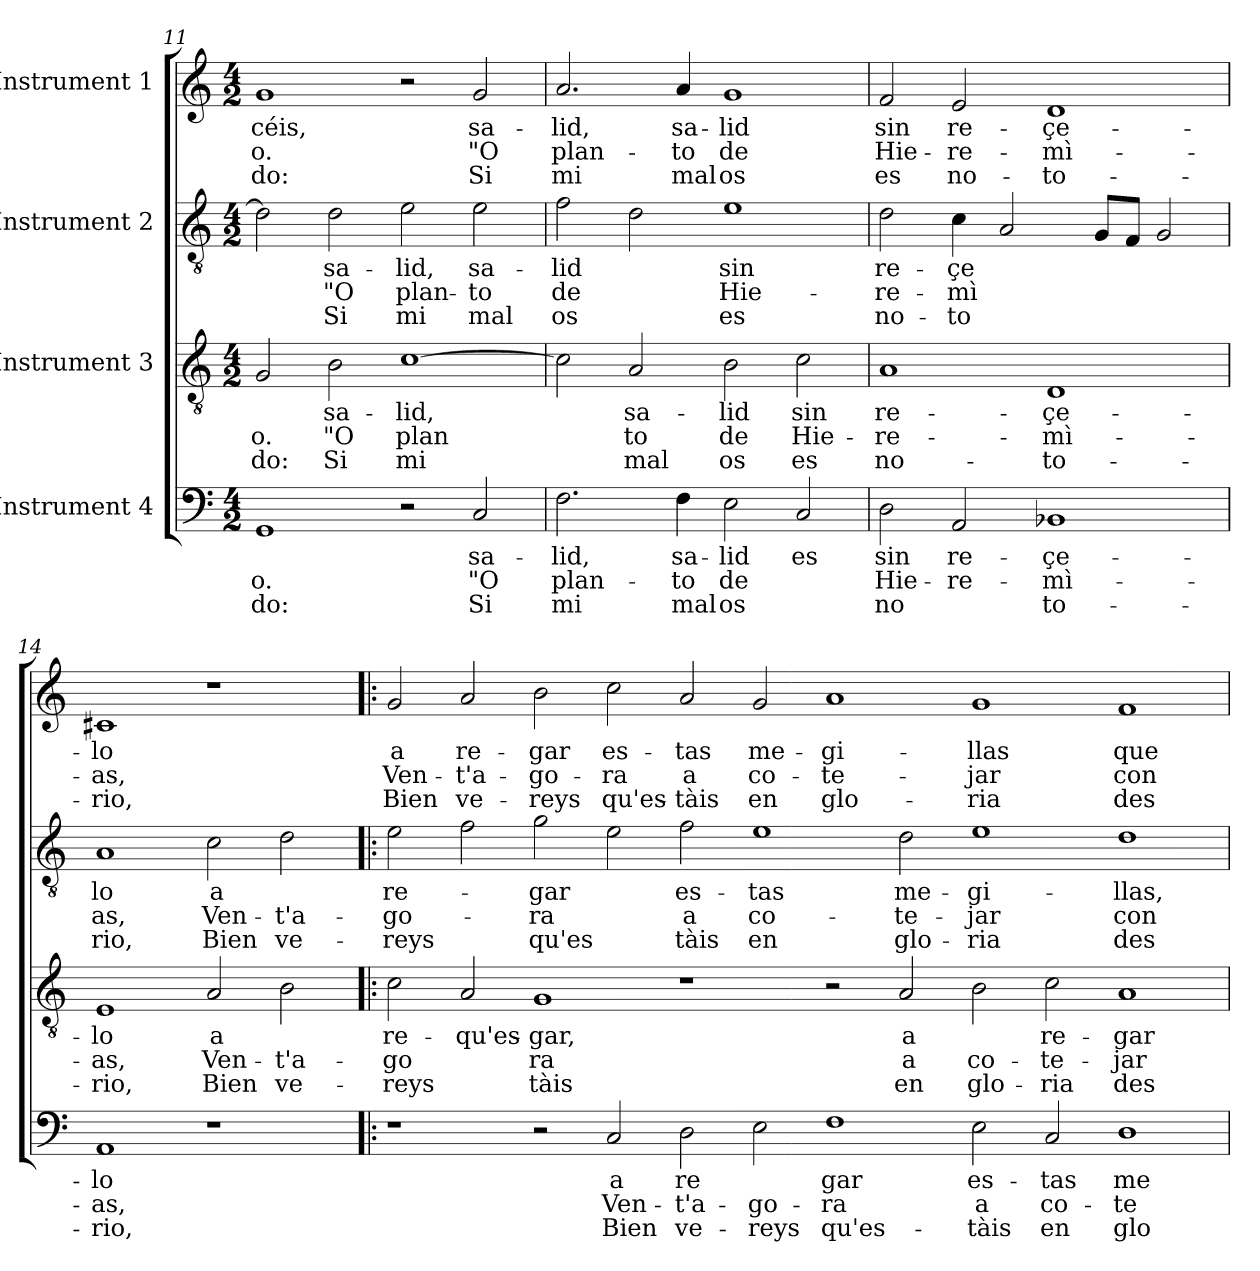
**kern	**text	**text	**text	**kern	**text	**text	**text	**kern	**text	**text	**text	**kern	**text	**text	**text
*part4	*part4	*part4	*part4	*part3	*part3	*part3	*part3	*part2	*part2	*part2	*part2	*part1	*part1	*part1	*part1
*staff4	*staff4	*staff4	*staff4	*staff3	*staff3	*staff3	*staff3	*staff2	*staff2	*staff2	*staff2	*staff1	*staff1	*staff1	*staff1
*I"Instrument 4	*	*	*	*I"Instrument 3	*	*	*	*I"Instrument 2	*	*	*	*I"Instrument 1	*	*	*
*clefF4	*	*	*	*clefGv2	*	*	*	*clefGv2	*	*	*	*clefG2	*	*	*
*k[]	*	*	*	*k[]	*	*	*	*k[]	*	*	*	*k[]	*	*	*
*C:	*	*	*	*C:	*	*	*	*C:	*	*	*	*C:	*	*	*
*M4/2	*	*	*	*M4/2	*	*	*	*M4/2	*	*	*	*M4/2	*	*	*
=11	=11	=11	=11	=11	=11	=11	=11	=11	=11	=11	=11	=11	=11	=11	=11
!	!LO:LY:b:rj	!LO:LY:b:rj	!LO:LY:b:rj	!	!LO:LY:b:rj	!LO:LY:b:rj	!LO:LY:b:rj	!	!LO:LY:b:rj	!LO:LY:b:rj	!LO:LY:b:rj	!	!LO:LY:b:rj	!LO:LY:b:rj	!LO:LY:b:rj
1GG	-	o.	do:	2G/	-	o.	do:	2d\]	.	-	-	1g	-céis,	o.	do:
!	!	!	!	!	!LO:LY:b:rj	!LO:LY:b:rj	!LO:LY:b:rj	!	!LO:LY:b:rj	!LO:LY:b:rj	!LO:LY:b:rj	!	!	!	!
.	.	.	.	2B\	sa-	-"O	Si	2d\	sa-	-"O	Si	.	.	.	.
!	!	!	!	!	!LO:LY:b:rj	!LO:LY:b:rj	!LO:LY:b:rj	!	!LO:LY:b:rj	!LO:LY:b:rj	!LO:LY:b:rj	!	!	!	!
2r	.	.	.	[>1c	lid,	plan-	-mi	2e\	lid,	plan-	-mi	2r	.	.	.
!	!LO:LY:b:rj	!LO:LY:b:rj	!LO:LY:b:rj	!	!	!	!	!	!LO:LY:b:rj	!LO:LY:b:rj	!LO:LY:b:rj	!	!LO:LY:b:rj	!LO:LY:b:rj	!LO:LY:b:rj
2C/	sa-	-"O	Si	.	.	.	.	2e\	sa-	-to	mal	2g/	sa-	-"O	Si
=12	=12	=12	=12	=12	=12	=12	=12	=12	=12	=12	=12	=12	=12	=12	=12
!	!LO:LY:b:rj	!LO:LY:b:rj	!LO:LY:b:rj	!	!LO:LY:b:rj	!LO:LY:b:rj	!LO:LY:b:rj	!	!LO:LY:b:rj	!LO:LY:b:rj	!LO:LY:b:rj	!	!LO:LY:b:rj	!LO:LY:b:rj	!LO:LY:b:rj
2.F\	lid,	plan-	-mi	2c\]	.	-	-	2f\	lid	de	os	2.a/	lid,	plan-	-mi
!	!	!	!	!	!LO:LY:b:rj	!LO:LY:b:rj	!LO:LY:b:rj	!	!LO:LY:b:rj	!LO:LY:b:rj	!LO:LY:b:rj	!	!	!	!
.	.	.	.	2A/	sa-	-to	mal	2d\	.	.	-	.	.	.	.
!	!LO:LY:b:rj	!LO:LY:b:rj	!LO:LY:b:rj	!	!	!	!	!	!	!	!	!	!LO:LY:b:rj	!LO:LY:b:rj	!LO:LY:b:rj
4F\	sa-	-to	mal	.	.	.	.	.	.	.	.	4a/	sa-	-to	mal
!	!LO:LY:b:rj	!LO:LY:b:rj	!LO:LY:b:rj	!	!LO:LY:b:rj	!LO:LY:b:rj	!LO:LY:b:rj	!	!LO:LY:b:rj	!LO:LY:b:rj	!LO:LY:b:rj	!	!LO:LY:b:rj	!LO:LY:b:rj	!LO:LY:b:rj
2E\	lid	de	os	2B\	lid	de	os	1e	-sin	Hie-	-es	1g	lid	de	os
!	!LO:LY:b:rj	!LO:LY:b:rj	!LO:LY:b:rj	!	!LO:LY:b:rj	!LO:LY:b:rj	!LO:LY:b:rj	!	!	!	!	!	!	!	!
2C/	es	.	.	2c\	sin	Hie-	-es	.	.	.	.	.	.	.	.
=13	=13	=13	=13	=13	=13	=13	=13	=13	=13	=13	=13	=13	=13	=13	=13
!	!LO:LY:b:rj	!LO:LY:b:rj	!LO:LY:b:rj	!	!LO:LY:b:rj	!LO:LY:b:rj	!LO:LY:b:rj	!	!LO:LY:b:rj	!LO:LY:b:rj	!LO:LY:b:rj	!	!LO:LY:b:rj	!LO:LY:b:rj	!LO:LY:b:rj
2D\	sin	Hie-	-no-	1A	re-	-re-	-no-	2d\	re-	-re-	-no-	2f/	sin	Hie-	-es
!	!LO:LY:b:rj	!LO:LY:b:rj	!LO:LY:b:rj	!	!	!	!	!	!LO:LY:b:rj	!LO:LY:b:rj	!LO:LY:b:rj	!	!LO:LY:b:rj	!LO:LY:b:rj	!LO:LY:b:rj
2AA/	-re-	-re-	--	.	.	.	.	4c\	-çe-	-mì-	-to-	2e/	re-	-re-	-no-
!	!	!	!	!	!	!	!	!	!LO:LY:b:rj	!LO:LY:b:rj	!LO:LY:b:rj	!	!	!	!
.	.	.	.	.	.	.	.	2A/	--	--	--	.	.	.	.
!	!LO:LY:b:rj	!LO:LY:b:rj	!LO:LY:b:rj	!	!LO:LY:b:rj	!LO:LY:b:rj	!LO:LY:b:rj	!	!	!	!	!	!LO:LY:b:rj	!LO:LY:b:rj	!LO:LY:b:rj
1BB-X	-çe-	-mì-	-to-	1D	-çe-	-mì-	-to-	.	.	.	.	1d	-çe-	-mì-	-to-
!	!	!	!	!	!	!	!	!	!LO:LY:b:rj	!LO:LY:b:rj	!LO:LY:b:rj	!	!	!	!
.	.	.	.	.	.	.	.	8G/L	--	--	--	.	.	.	.
!	!	!	!	!	!	!	!	!	!LO:LY:b:rj	!LO:LY:b:rj	!LO:LY:b:rj	!	!	!	!
.	.	.	.	.	.	.	.	8F/J	--	--	--	.	.	.	.
!	!	!	!	!	!	!	!	!	!LO:LY:b:rj	!LO:LY:b:rj	!LO:LY:b:rj	!	!	!	!
.	.	.	.	.	.	.	.	2G/	--	--	--	.	.	.	.
!!LO:PB:g=z
=14	=14	=14	=14	=14	=14	=14	=14	=14	=14	=14	=14	=14	=14	=14	=14
!	!LO:LY:b:rj	!LO:LY:b:rj	!LO:LY:b:rj	!	!LO:LY:b:rj	!LO:LY:b:rj	!LO:LY:b:rj	!	!LO:LY:b:rj	!LO:LY:b:rj	!LO:LY:b:rj	!	!LO:LY:b:rj	!LO:LY:b:rj	!LO:LY:b:rj
1AA	-lo	as,	rio,	1E	-lo	as,	rio,	1A	-lo	as,	rio,	1c#	-lo	as,	rio,
!	!	!	!	!	!LO:LY:b:rj	!LO:LY:b:rj	!LO:LY:b:rj	!	!LO:LY:b:rj	!LO:LY:b:rj	!LO:LY:b:rj	!	!	!	!
1r	.	.	.	2A/	a	Ven-	-Bien	2c\	a	Ven-	-Bien	1r	.	.	.
!	!	!	!	!	!LO:LY:b:rj	!LO:LY:b:rj	!LO:LY:b:rj	!	!LO:LY:b:rj	!LO:LY:b:rj	!LO:LY:b:rj	!	!	!	!
.	.	.	.	2B\	.	t'a-	-ve-	2d\	.	t'a-	-ve-	.	.	.	.
=15!|:	=15!|:	=15!|:	=15!|:	=15!|:	=15!|:	=15!|:	=15!|:	=15!|:	=15!|:	=15!|:	=15!|:	=15!|:	=15!|:	=15!|:	=15!|:
!	!	!	!	!	!LO:LY:b:rj	!LO:LY:b:rj	!LO:LY:b:rj	!	!LO:LY:b:rj	!LO:LY:b:rj	!LO:LY:b:rj	!	!LO:LY:b:rj	!LO:LY:b:rj	!LO:LY:b:rj
1r	.	.	.	2c\	-re-	-go-	-reys	2e\	-re-	-go-	-reys	2g/	a	Ven-	-Bien
!	!	!	!	!	!LO:LY:b:rj	!LO:LY:b:rj	!LO:LY:b:rj	!	!LO:LY:b:rj	!LO:LY:b:rj	!LO:LY:b:rj	!	!LO:LY:b:rj	!LO:LY:b:rj	!LO:LY:b:rj
.	.	.	.	2A/	qu'es-	-	.	2f\	.	.	.	2a/	re-	-t'a-	-ve-
!	!	!	!	!	!LO:LY:b:rj	!LO:LY:b:rj	!LO:LY:b:rj	!	!LO:LY:b:rj	!LO:LY:b:rj	!LO:LY:b:rj	!	!LO:LY:b:rj	!LO:LY:b:rj	!LO:LY:b:rj
2r	.	.	.	1G	gar,	ra	tàis	2g\	gar	ra	qu'es-	2b\	-gar	go-	-reys
!	!LO:LY:b:rj	!LO:LY:b:rj	!LO:LY:b:rj	!	!	!	!	!	!LO:LY:b:rj	!LO:LY:b:rj	!LO:LY:b:rj	!	!LO:LY:b:rj	!LO:LY:b:rj	!LO:LY:b:rj
2C/	a	Ven-	-Bien	.	.	.	.	2e\	--	--	-	2cc\	es-	-ra	qu'es-
!	!LO:LY:b:rj	!LO:LY:b:rj	!LO:LY:b:rj	!	!	!	!	!	!LO:LY:b:rj	!LO:LY:b:rj	!LO:LY:b:rj	!	!LO:LY:b:rj	!LO:LY:b:rj	!LO:LY:b:rj
2D\	re-	-t'a-	-ve-	1r	.	.	.	2f\	es-	-a	tàis	2a/	-tas	a	tàis
!	!LO:LY:b:rj	!LO:LY:b:rj	!LO:LY:b:rj	!	!	!	!	!	!LO:LY:b:rj	!LO:LY:b:rj	!LO:LY:b:rj	!	!LO:LY:b:rj	!LO:LY:b:rj	!LO:LY:b:rj
2E\	-	go-	-reys	.	.	.	.	1e	tas	co-	-en	2g/	me-	-co-	-en
!	!LO:LY:b:rj	!LO:LY:b:rj	!LO:LY:b:rj	!	!	!	!	!	!	!	!	!	!LO:LY:b:rj	!LO:LY:b:rj	!LO:LY:b:rj
1F	gar	ra	qu'es-	2r	.	.	.	.	.	.	.	1a	gi-	-te-	-glo-
!	!	!	!	!	!LO:LY:b:rj	!LO:LY:b:rj	!LO:LY:b:rj	!	!LO:LY:b:rj	!LO:LY:b:rj	!LO:LY:b:rj	!	!	!	!
.	.	.	.	2A/	a	a	en	2d\	me-	-te-	-glo-	.	.	.	.
!	!LO:LY:b:rj	!LO:LY:b:rj	!LO:LY:b:rj	!	!LO:LY:b:rj	!LO:LY:b:rj	!LO:LY:b:rj	!	!LO:LY:b:rj	!LO:LY:b:rj	!LO:LY:b:rj	!	!LO:LY:b:rj	!LO:LY:b:rj	!LO:LY:b:rj
2E\	-es-	-a	tàis	2B\	-	-co-	-glo-	1e	-gi-	-jar	ria	1g	-llas	jar	ria
!	!LO:LY:b:rj	!LO:LY:b:rj	!LO:LY:b:rj	!	!LO:LY:b:rj	!LO:LY:b:rj	!LO:LY:b:rj	!	!	!	!	!	!	!	!
2C/	tas	co-	-en	2c\	-re-	-te-	-ria	.	.	.	.	.	.	.	.
!	!LO:LY:b:rj	!LO:LY:b:rj	!LO:LY:b:rj	!	!LO:LY:b:rj	!LO:LY:b:rj	!LO:LY:b:rj	!	!LO:LY:b:rj	!LO:LY:b:rj	!LO:LY:b:rj	!	!LO:LY:b:rj	!LO:LY:b:rj	!LO:LY:b:rj
1D	me-	-te-	-glo-	1A	gar	jar	des-	1d	llas,	con	des-	1f	que	con	des-
=	=	=	=	=	=	=	=	=	=	=	=	=	=	=	=
*-	*-	*-	*-	*-	*-	*-	*-	*-	*-	*-	*-	*-	*-	*-	*-
